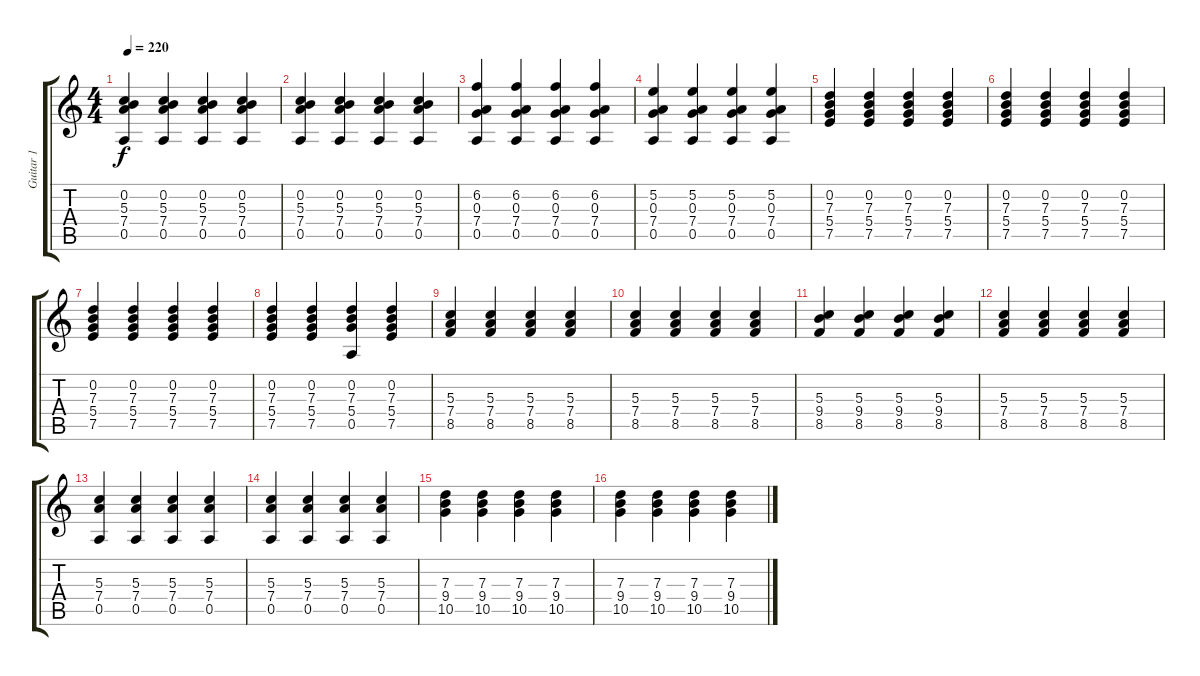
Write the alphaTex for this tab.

\track ("Guitar 1" "Guitar 1") {instrument acousticguitarsteel}
\staff {score tabs}
\tuning (E4 B3 G3 D3 A2 E2) {hide}
\ts (4 4)
\tempo 220
\clef g2
\ks c
(0.2 5.3 7.4 0.5).4{dy f} (0.2 5.3 7.4 0.5).4 (0.2 5.3 7.4 0.5).4 (0.2 5.3 7.4 0.5).4 |
(0.2 5.3 7.4 0.5).4 (0.2 5.3 7.4 0.5).4 (0.2 5.3 7.4 0.5).4 (0.2 5.3 7.4 0.5).4 |
(6.2 0.3 7.4 0.5).4 (6.2 0.3 7.4 0.5).4 (6.2 0.3 7.4 0.5).4 (6.2 0.3 7.4 0.5).4 |
(5.2 0.3 7.4 0.5).4 (5.2 0.3 7.4 0.5).4 (5.2 0.3 7.4 0.5).4 (5.2 0.3 7.4 0.5).4 |
(0.2 7.3 5.4 7.5).4 (0.2 7.3 5.4 7.5).4 (0.2 7.3 5.4 7.5).4 (0.2 7.3 5.4 7.5).4 |
(0.2 7.3 5.4 7.5).4 (0.2 7.3 5.4 7.5).4 (0.2 7.3 5.4 7.5).4 (0.2 7.3 5.4 7.5).4 |
(0.2 7.3 5.4 7.5).4 (0.2 7.3 5.4 7.5).4 (0.2 7.3 5.4 7.5).4 (0.2 7.3 5.4 7.5).4 |
(0.2 7.3 5.4 7.5).4 (0.2 7.3 5.4 7.5).4 (0.2 7.3 5.4 0.5).4 (0.2 7.3 5.4 7.5).4 |
(5.3 7.4 8.5).4 (5.3 7.4 8.5).4 (5.3 7.4 8.5).4 (5.3 7.4 8.5).4 |
(5.3 7.4 8.5).4 (5.3 7.4 8.5).4 (5.3 7.4 8.5).4 (5.3 7.4 8.5).4 |
(5.3 9.4 8.5).4 (5.3 9.4 8.5).4 (5.3 9.4 8.5).4 (5.3 9.4 8.5).4 |
(5.3 7.4 8.5).4 (5.3 7.4 8.5).4 (5.3 7.4 8.5).4 (5.3 7.4 8.5).4 |
(5.3 7.4 0.5).4 (5.3 7.4 0.5).4 (5.3 7.4 0.5).4 (5.3 7.4 0.5).4 |
(5.3 7.4 0.5).4 (5.3 7.4 0.5).4 (5.3 7.4 0.5).4 (5.3 7.4 0.5).4 |
(7.3 9.4 10.5).4 (7.3 9.4 10.5).4 (7.3 9.4 10.5).4 (7.3 9.4 10.5).4 |
(7.3 9.4 10.5).4 (7.3 9.4 10.5).4 (7.3 9.4 10.5).4 (7.3 9.4 10.5).4
